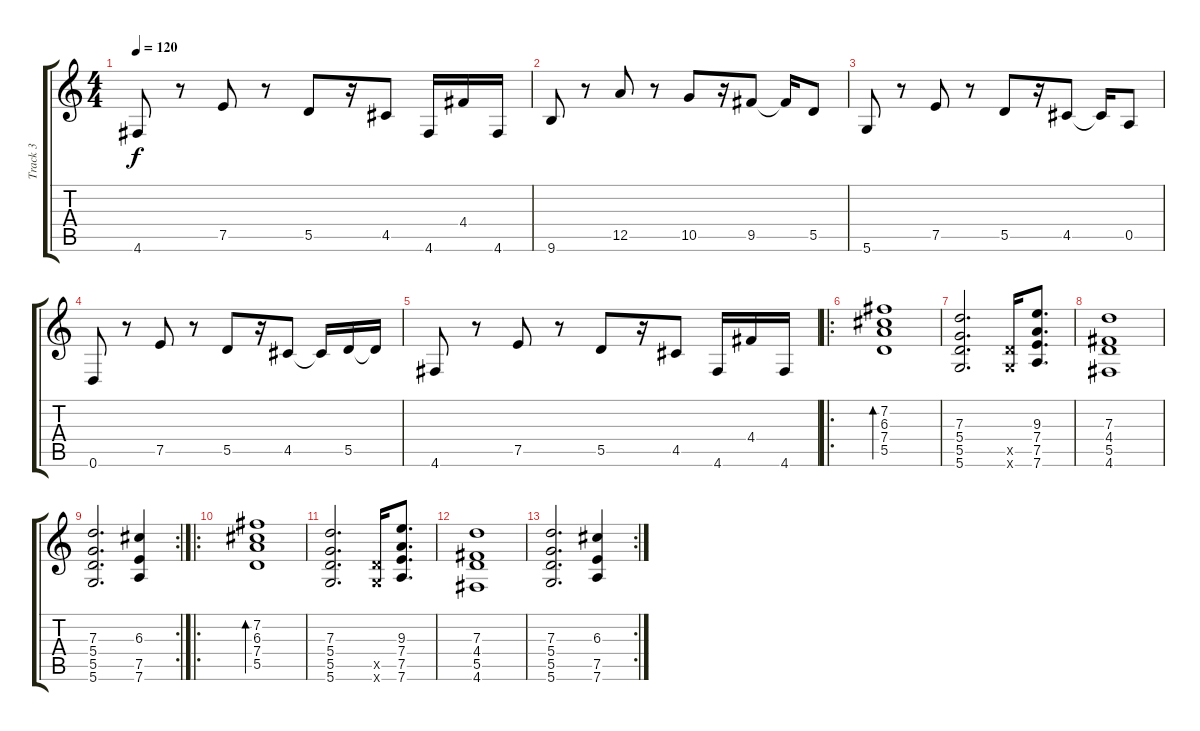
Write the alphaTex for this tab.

\track ("Track 3" "Track 3") {instrument electricguitarjazz}
\staff {score tabs}
\tuning (E4 B3 G3 D3 A2 D2) {hide}
\ts (4 4)
\tempo 120
\clef g2
\ks c
4.6.8{dy f} r.8 7.5.8 r.8 5.5.8 r.16 4.5.8 4.6.16 4.4.16 4.6.16 |
9.6.8 r.8 12.5.8 r.8 10.5.8 r.16 9.5.8 9.5{t}.16 5.5.8 |
5.6.8 r.8 7.5.8 r.8 5.5.8 r.16 4.5.8 4.5{t}.16 0.5.8 |
0.6.8 r.8 7.5.8 r.8 5.5.8 r.16 4.5.8 4.5{t}.16 5.5.16 5.5{t}.16 |
4.6.8 r.8 7.5.8 r.8 5.5.8 r.16 4.5.8 4.6.16 4.4.16 4.6.16 |
\ro
(7.2 6.3 7.4 5.5).1{bd 30} |
(7.3 5.4 5.5 5.6).2{d} (5.5{x} 5.6{x}).16 (9.3 7.4 7.5 7.6).8{d} |
(7.3 4.4 5.5 4.6).1 |
\rc 2
(7.3 5.4 5.5 5.6).2{d} (6.3 7.5 7.6).4 |
\ro
(7.2 6.3 7.4 5.5).1{bd 30} |
(7.3 5.4 5.5 5.6).2{d} (5.5{x} 5.6{x}).16 (9.3 7.4 7.5 7.6).8{d} |
(7.3 4.4 5.5 4.6).1 |
\rc 2
(7.3 5.4 5.5 5.6).2{d} (6.3 7.5 7.6).4
